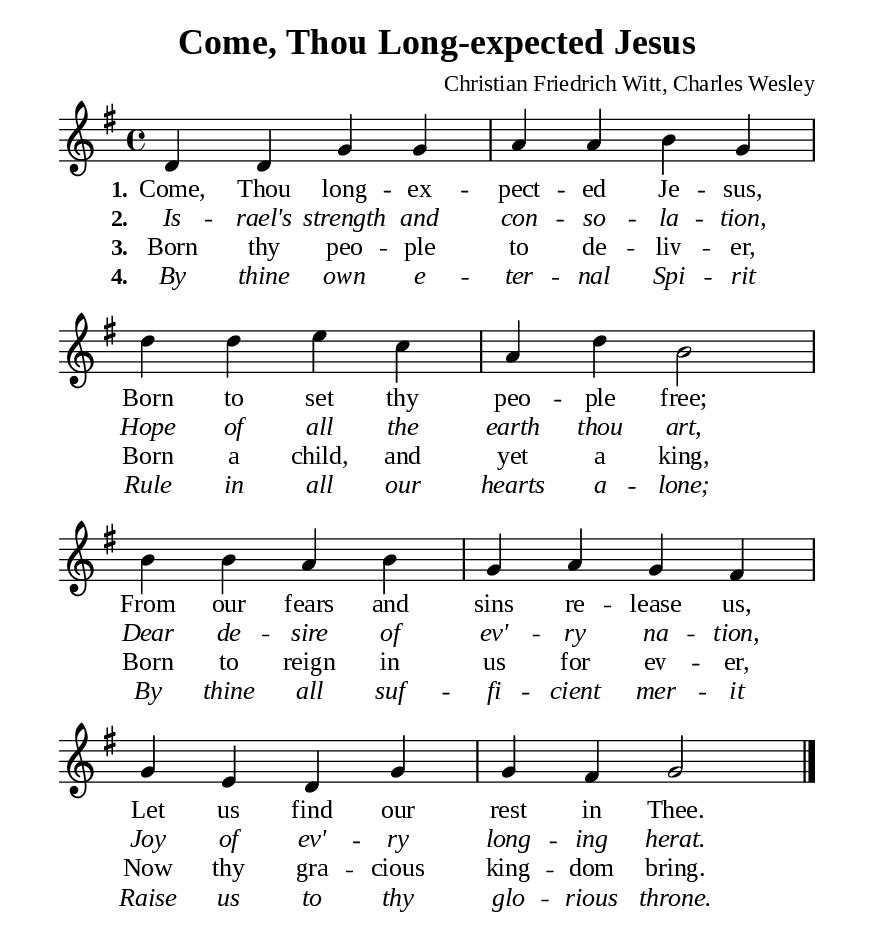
%%%%%%%%%%%%%%%%%%%%%%%%%%%%%
% CONTENTS OF THIS DOCUMENT
% 1. Common settings
% 2. Verse music
% 3. Verse lyrics
% 4. Layout
%%%%%%%%%%%%%%%%%%%%%%%%%%%%%

%%%%%%%%%%%%%%%%%%%%%%%%%%%%%
% 1. Common settings
%%%%%%%%%%%%%%%%%%%%%%%%%%%%%
\version "2.22.1"

\header {
  title = "Come, Thou Long-expected Jesus"
  composer = "Christian Friedrich Witt, Charles Wesley"
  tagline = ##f
}

global= {
  \key g \major
  \time 4/4
  \override Score.BarNumber.break-visibility = ##(#f #f #f)
  \override Lyrics.LyricSpace.minimum-distance = #3.0
}

\paper {
  #(set-paper-size "a5")
  top-margin = 3.2\mm
  bottom-marign = 10\mm
  left-margin = 10\mm
  right-margin = 10\mm
  indent = #0
  #(define fonts
	 (make-pango-font-tree "Liberation Serif"
	 		       "Liberation Serif"
			       "Liberation Serif"
			       (/ 20 20)))
  system-system-spacing = #'((basic-distance . 3) (padding . 3))
}

printItalic = {
  \override LyricText.font-shape = #'italic
}

%%%%%%%%%%%%%%%%%%%%%%%%%%%%%
% 2. Verse music
%%%%%%%%%%%%%%%%%%%%%%%%%%%%%
musicVerseSoprano = \relative c' {
  %{	01	%} d4 d g g |
  %{	02	%} a a b g |
  %{	03	%} d' d e c |
  %{	04	%} a d b2 |
  %{	05	%} b4 b a b |
  %{	06	%} g a g fis |
  %{	07	%} g e d g |
  %{	08	%} g fis g2 \bar "|."
}

%%%%%%%%%%%%%%%%%%%%%%%%%%%%%
% 3. Verse lyrics
%%%%%%%%%%%%%%%%%%%%%%%%%%%%%
verseOne = \lyricmode {
  \set stanza = #"1."
  Come, Thou long -- ex -- pect -- ed Je -- sus,
  Born to set thy peo -- ple free;
  From our fears and sins re -- lease us,
  Let us find our rest in Thee.
}

verseTwo = \lyricmode {
  \set stanza = #"2."
  Is -- rael's strength and con -- so -- la -- tion,
  Hope of all the earth thou art,
  Dear de -- sire of ev' -- ry na -- tion,
  Joy of ev' -- ry long -- ing herat.
}

verseThree = \lyricmode {
  \set stanza = #"3."
  Born thy peo -- ple to de -- liv -- er,
  Born a child, and yet a king,
  Born to reign in us for ev -- er,
  Now thy gra -- cious king -- dom bring.
}

verseFour = \lyricmode {
  \set stanza = #"4."
  By thine own e -- ter -- nal Spi -- rit
  Rule in all our hearts a -- lone;
  By thine all suf -- fi -- cient mer -- it
  Raise us to thy glo -- rious throne.
}

%%%%%%%%%%%%%%%%%%%%%%%%%%%%%
% 4. Layout
%%%%%%%%%%%%%%%%%%%%%%%%%%%%%
\score {
    \new ChoirStaff <<
      \new Staff <<
        \clef "treble"
        \new Voice = "sopranos" { \global   \musicVerseSoprano }
      >>
      \new Lyrics \lyricsto sopranos \verseOne
      \new Lyrics \with \printItalic \lyricsto sopranos \verseTwo
      \new Lyrics \lyricsto sopranos \verseThree
      \new Lyrics \with \printItalic \lyricsto sopranos \verseFour
    >>
}
